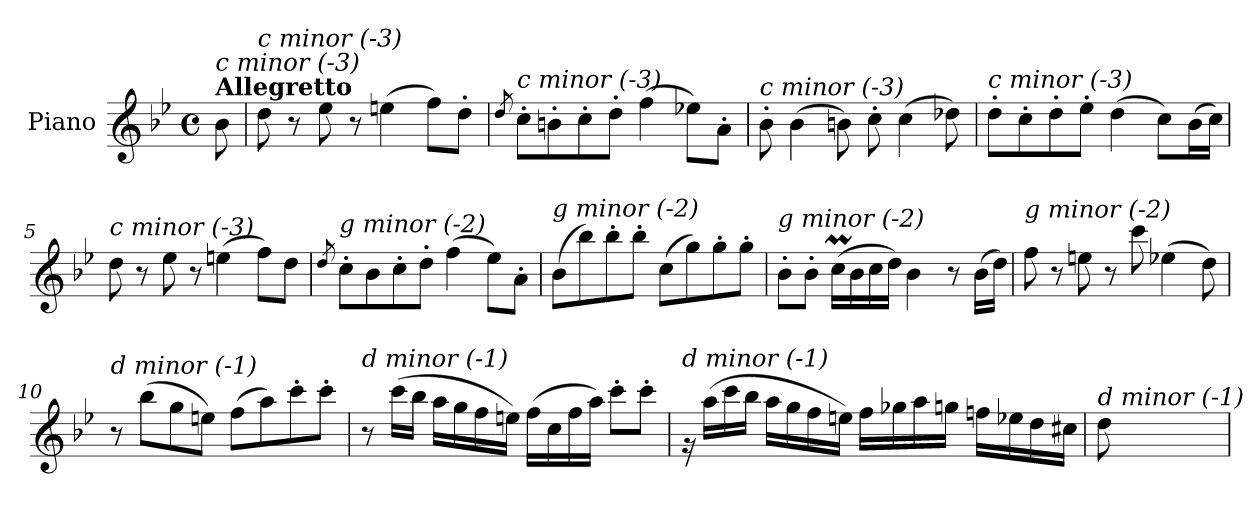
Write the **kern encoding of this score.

**kern
*part1
*staff1
*I"Piano
*I'Pno.
*clefG2
*k[b-e-]
*M4/4
*met(c)
=
!LO:TX:a:B:t=Allegretto
!LO:TX:i:t=c minor (-3)
8b-\
=1
!LO:TX:i:t=c minor (-3)
8dd\
8r
8ee-\
8r
(>4een\
8ff\L)
8dd'\J
=2
8qdd/
!LO:TX:i:t=c minor (-3)
8cc'\L
8bn'\
8cc'\
8dd'\J
(>4ff\
8ee-X\L)
8a'\J
=3
!LO:TX:i:t=c minor (-3)
8b-'\
(>4b-\
8bn\)
8cc'\
(>4cc\
8dd-Xi\)
=4
!LO:TX:i:t=c minor (-3)
8dd'\L
8cc'\
8dd'\
8ee-'\J
(>4dd\
8cc\L)
(>16b-\L
16cc\JJ)
!!LO:LB:g=z
=5
!LO:TX:i:t=c minor (-3)
8dd\
8r
8ee-\
8r
(>4een\
8ff\L)
8dd\J
=6
8qdd/
!LO:TX:i:t=g minor (-2)
8cc'\L
8b-\
8cc'\
8dd'\J
(>4ff\
8ee-\L)
8a'\J
=7
!LO:TX:i:t=g minor (-2)
(>8b-\L
8bb-\)
8bb-'\
8bb-'\J
(>8cc\L
8gg\)
8gg'\
8gg'\J
=8
!LO:TX:i:t=g minor (-2)
8b-'\L
8b-'\J
(>16ccM\LL
16b-\
16cc\
16dd\JJ)
4b-\
8r
(>16b-\LL
16ddZ\JJ)
!!LO:LB:g=z
=9
!LO:TX:i:t=g minor (-2)
8ff\
8r
8een\
8r
8ccc\
(>4ee-X\
8dd\)
=10
!LO:TX:i:t=d minor (-1)
8r
(>8bb-\L
8gg\
8een\J)
(>8ff\L
8aa\)
8ccc'\
8ccc'\J
=11
!LO:TX:i:t=d minor (-1)
8r
(>16ccc\LL
16bb-\JJ
16aa\LL
16gg\
16ff\
16een\JJ)
(>16ff\LL
16cc\
16ff\
16aa\JJ)
8ccc'\L
8ccc'\J
!!LO:LB:g=z
=12
!LO:TX:i:t=d minor (-1)
16rg
(>16aa\LL
16ccc\
16bb-\JJ
16aa\LL
16gg\
16ff\
16een\JJ)
16ff\LL
16gg-Xi\
16aa\
16gg\JJ
16ffn\LL
16ee-X\
16dd\
16cc#X\JJ
=13
!LO:TX:i:t=d minor (-1)
8dd\
=
*-
